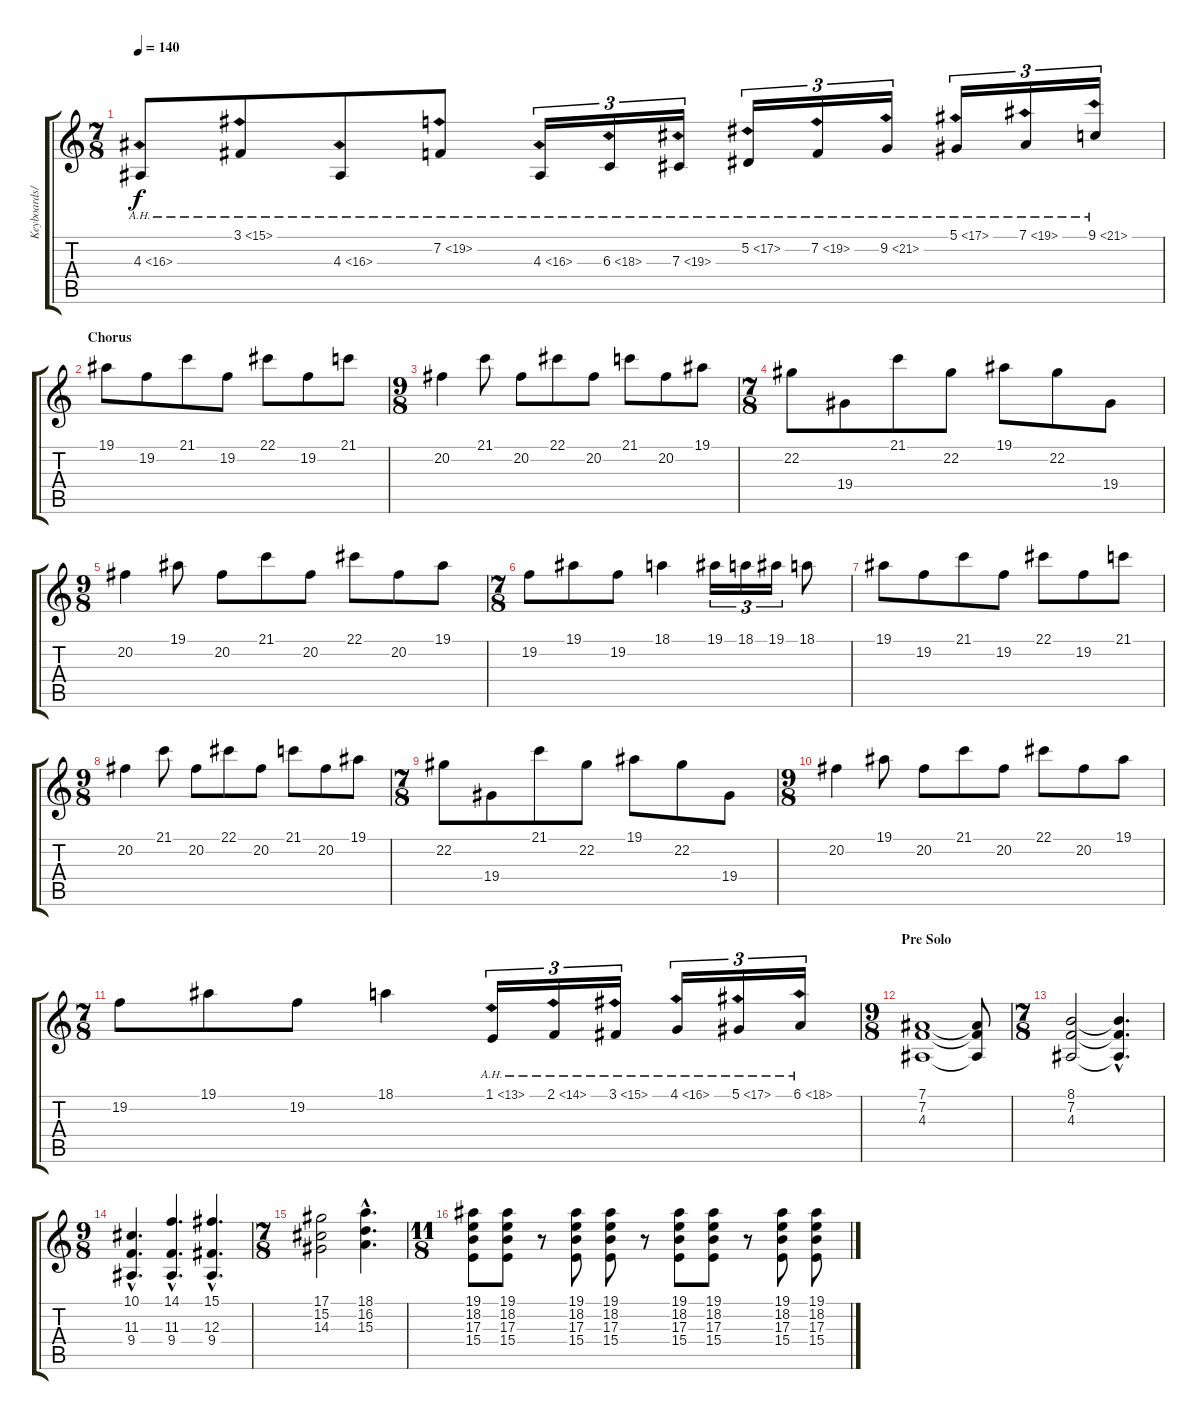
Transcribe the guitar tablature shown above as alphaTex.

\track ("Keyboards/Piano" "Keyboards/") {instrument stringensemble1}
\staff {score tabs}
\tuning (Eb4 Bb3 Gb3 Db3 Ab2 Eb2) {hide}
\ts (7 8)
\tempo 140
\clef g2
\ks c
4.3{ah 12}.8{dy f} 3.1{ah 12}.8 4.3{ah 12}.8 7.2{ah 12}.8 4.3{ah 12}.16{tu (3 2)} 6.3{ah 12}.16{tu (3 2)} 7.3{ah 12}.16{tu (3 2)} 5.2{ah 12}.16{tu (3 2)} 7.2{ah 12}.16{tu (3 2)} 9.2{ah 12}.16{tu (3 2)} 5.1{ah 12}.16{tu (3 2)} 7.1{ah 12}.16{tu (3 2)} 9.1{ah 12}.16{tu (3 2)} |
\section ("" "Chorus")
19.1.8{volume 11} 19.2.8 21.1.8 19.2.8 22.1.8 19.2.8 21.1.8 |
\ts (9 8)
20.2.4 21.1.8 20.2.8 22.1.8 20.2.8 21.1.8 20.2.8 19.1.8 |
\ts (7 8)
22.2.8 19.4.8 21.1.8 22.2.8 19.1.8 22.2.8 19.4.8 |
\ts (9 8)
20.2.4 19.1.8 20.2.8 21.1.8 20.2.8 22.1.8 20.2.8 19.1.8 |
\ts (7 8)
19.2.8 19.1.8 19.2.8 18.1.4 19.1.16{tu (3 2)} 18.1.16{tu (3 2)} 19.1.16{tu (3 2)} 18.1.8 |
19.1.8 19.2.8 21.1.8 19.2.8 22.1.8 19.2.8 21.1.8 |
\ts (9 8)
20.2.4 21.1.8 20.2.8 22.1.8 20.2.8 21.1.8 20.2.8 19.1.8 |
\ts (7 8)
22.2.8 19.4.8 21.1.8 22.2.8 19.1.8 22.2.8 19.4.8 |
\ts (9 8)
20.2.4 19.1.8 20.2.8 21.1.8 20.2.8 22.1.8 20.2.8 19.1.8 |
\ts (7 8)
19.2.8 19.1.8 19.2.8 18.1.4 1.1{ah 12}.16{tu (3 2) instrument stringensemble1} 2.1{ah 12}.16{tu (3 2)} 3.1{ah 12}.16{tu (3 2)} 4.1{ah 12}.16{tu (3 2)} 5.1{ah 12}.16{tu (3 2)} 6.1{ah 12}.16{tu (3 2)} |
\ts (9 8)
\section ("" "Pre Solo")
(7.1 7.2 4.3).1{volume 12 balance 16 instrument synthstrings1} (7.1{t} 7.2{t} 4.3{t}).8 |
\ts (7 8)
(8.1 7.2 4.3).2 (8.1{hac t} 7.2{hac t} 4.3{hac t}).4{d} |
\ts (9 8)
(10.1{hac} 11.3{hac} 9.4{hac}).4{d} (14.1{hac} 11.3{hac} 9.4{hac}).4{d} (15.1{hac} 12.3{hac} 9.4{hac}).4{d} |
\ts (7 8)
(17.1 15.2 14.3).2 (18.1{hac} 16.2{hac} 15.3{hac}).4{d} |
\ts (11 8)
(19.1 18.2 17.3 15.4).8 (19.1 18.2 17.3 15.4).8 r.8 (19.1 18.2 17.3 15.4).8 (19.1 18.2 17.3 15.4).8 r.8 (19.1 18.2 17.3 15.4).8 (19.1 18.2 17.3 15.4).8 r.8 (19.1 18.2 17.3 15.4).8 (19.1 18.2 17.3 15.4).8
